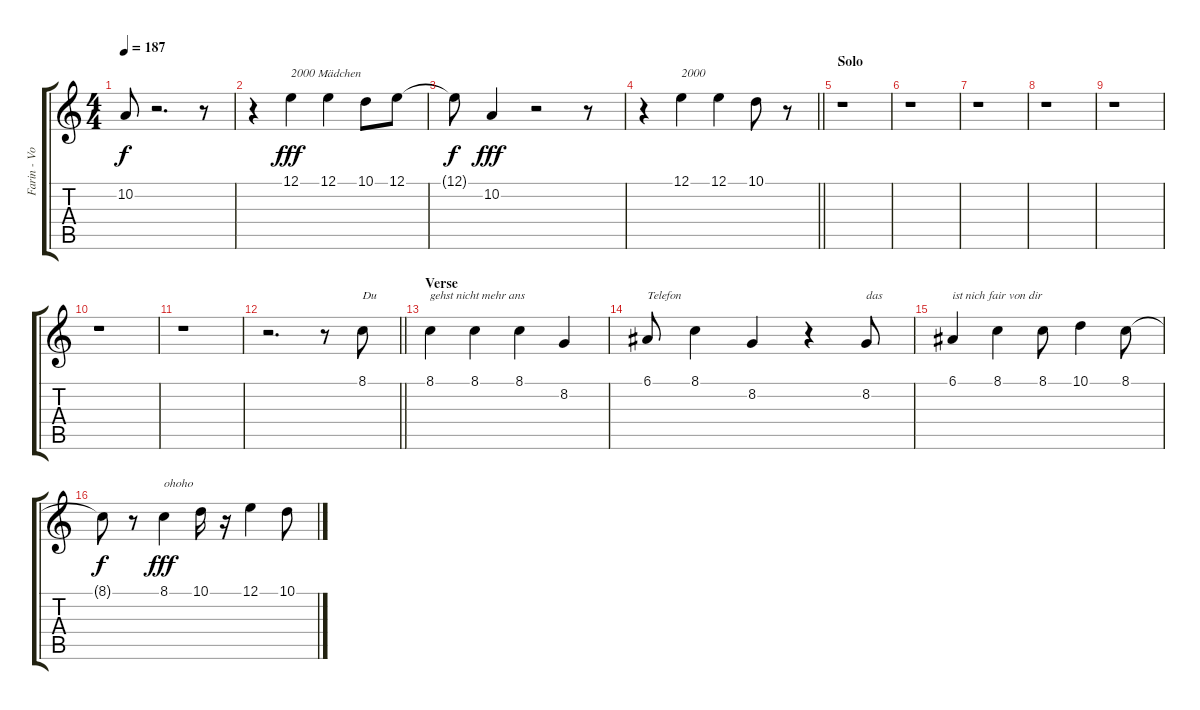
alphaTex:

\track ("Farin - Vocal" "Farin - Vo") {instrument tenorsax}
\staff {score tabs}
\tuning (E4 B3 G3 D3 A2 E2) {hide}
\ts (4 4)
\tempo 187
\clef g2
\ks c
10.2{t}.8{dy f} r.2{d} r.8 |
r.4 12.1.4{txt "2000 Mädchen" dy fff} 12.1.4 10.1.8 12.1.8 |
12.1{t}.8{dy f} 10.2.4{dy fff} r.2 r.8 |
\barLineRight lightlight
r.4 12.1.4{txt "2000"} 12.1.4 10.1.8 r.8 |
\section ("" "Solo")
r.1 |
r.1 |
r.1 |
r.1 |
r.1 |
r.1 |
r.1 |
\barLineRight lightlight
r.2{d} r.8 8.1.8{txt "Du"} |
\section ("" "Verse")
8.1.4{txt "gehst nicht mehr ans"} 8.1.4 8.1.4 8.2.4 |
6.1.8{txt "Telefon"} 8.1.4 8.2.4 r.4 8.2.8{txt "das"} |
6.1.4{txt "ist nich fair von dir"} 8.1.4 8.1.8 10.1.4 8.1.8 |
8.1{t}.8{dy f} r.8 8.1.4{txt "ohoho" dy fff} 10.1.16 r.16 12.1.4 10.1.8
